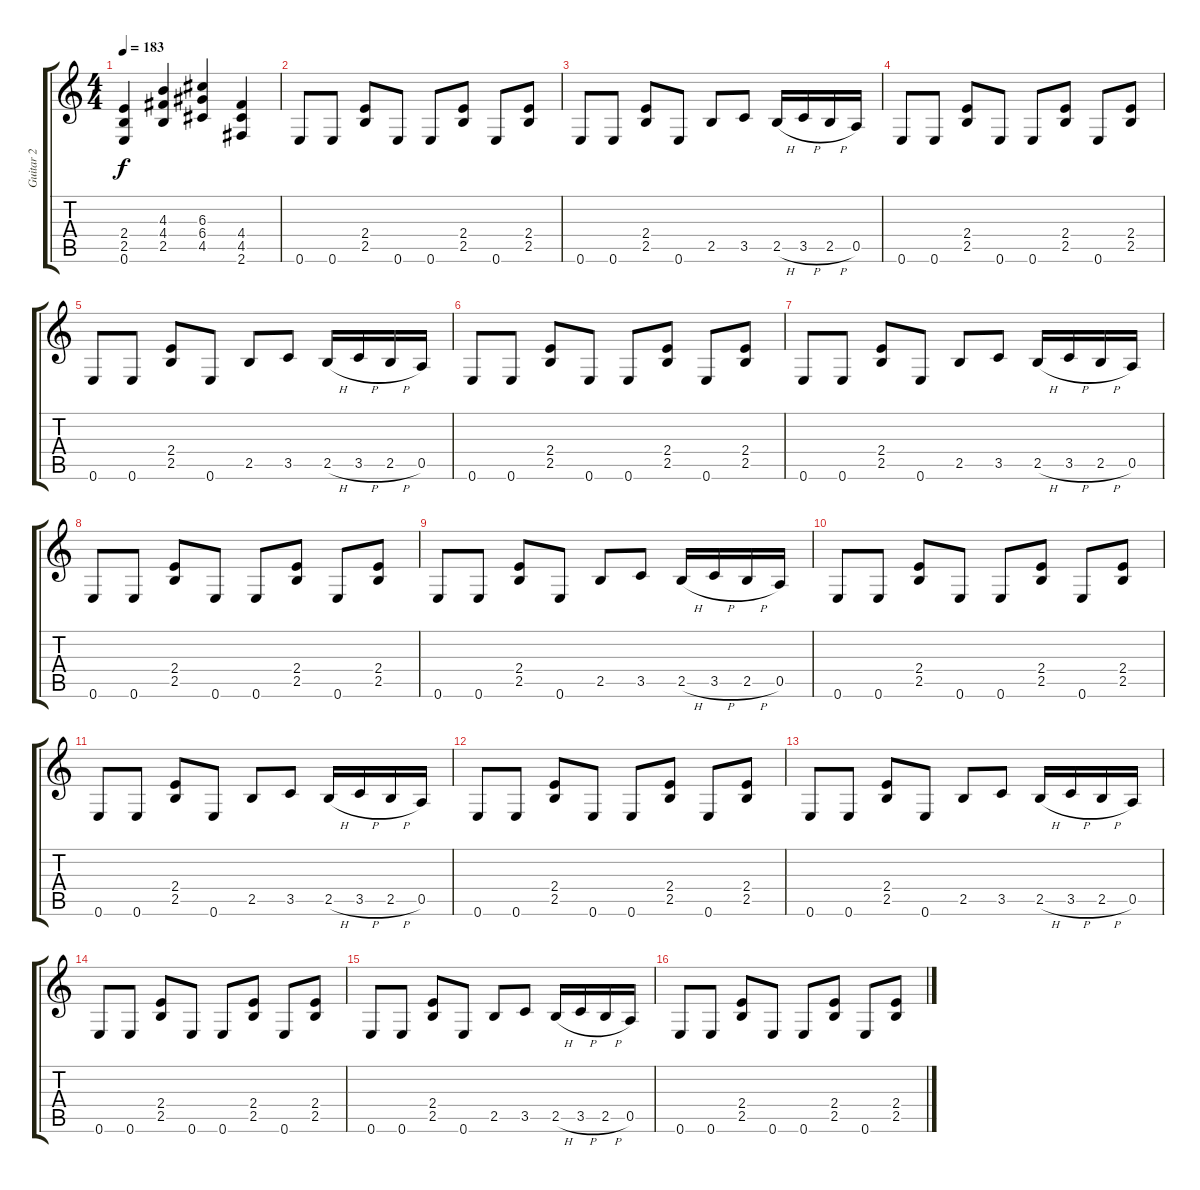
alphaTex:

\track ("Guitar 2" "Guitar 2") {instrument overdrivenguitar}
\staff {score tabs}
\tuning (E4 B3 G3 D3 A2 E2) {hide}
\ts (4 4)
\tempo 183
\clef g2
\ks c
(2.4{t} 2.5{t} 0.6{t}).4{dy f} (4.3 4.4 2.5).4 (6.3 6.4 4.5).4 (4.4 4.5 2.6).4 |
0.6.8 0.6.8 (2.4 2.5).8 0.6.8 0.6.8 (2.4 2.5).8 0.6.8 (2.4 2.5).8 |
0.6.8 0.6.8 (2.4 2.5).8 0.6.8 2.5.8 3.5.8 2.5{h}.16 3.5{h}.16 2.5{h}.16 0.5.16 |
0.6.8 0.6.8 (2.4 2.5).8 0.6.8 0.6.8 (2.4 2.5).8 0.6.8 (2.4 2.5).8 |
0.6.8 0.6.8 (2.4 2.5).8 0.6.8 2.5.8 3.5.8 2.5{h}.16 3.5{h}.16 2.5{h}.16 0.5.16 |
0.6.8 0.6.8 (2.4 2.5).8 0.6.8 0.6.8 (2.4 2.5).8 0.6.8 (2.4 2.5).8 |
0.6.8 0.6.8 (2.4 2.5).8 0.6.8 2.5.8 3.5.8 2.5{h}.16 3.5{h}.16 2.5{h}.16 0.5.16 |
0.6.8 0.6.8 (2.4 2.5).8 0.6.8 0.6.8 (2.4 2.5).8 0.6.8 (2.4 2.5).8 |
0.6.8 0.6.8 (2.4 2.5).8 0.6.8 2.5.8 3.5.8 2.5{h}.16 3.5{h}.16 2.5{h}.16 0.5.16 |
0.6.8 0.6.8 (2.4 2.5).8 0.6.8 0.6.8 (2.4 2.5).8 0.6.8 (2.4 2.5).8 |
0.6.8 0.6.8 (2.4 2.5).8 0.6.8 2.5.8 3.5.8 2.5{h}.16 3.5{h}.16 2.5{h}.16 0.5.16 |
0.6.8 0.6.8 (2.4 2.5).8 0.6.8 0.6.8 (2.4 2.5).8 0.6.8 (2.4 2.5).8 |
0.6.8 0.6.8 (2.4 2.5).8 0.6.8 2.5.8 3.5.8 2.5{h}.16 3.5{h}.16 2.5{h}.16 0.5.16 |
0.6.8 0.6.8 (2.4 2.5).8 0.6.8 0.6.8 (2.4 2.5).8 0.6.8 (2.4 2.5).8 |
0.6.8 0.6.8 (2.4 2.5).8 0.6.8 2.5.8 3.5.8 2.5{h}.16 3.5{h}.16 2.5{h}.16 0.5.16 |
0.6.8 0.6.8 (2.4 2.5).8 0.6.8 0.6.8 (2.4 2.5).8 0.6.8 (2.4 2.5).8
